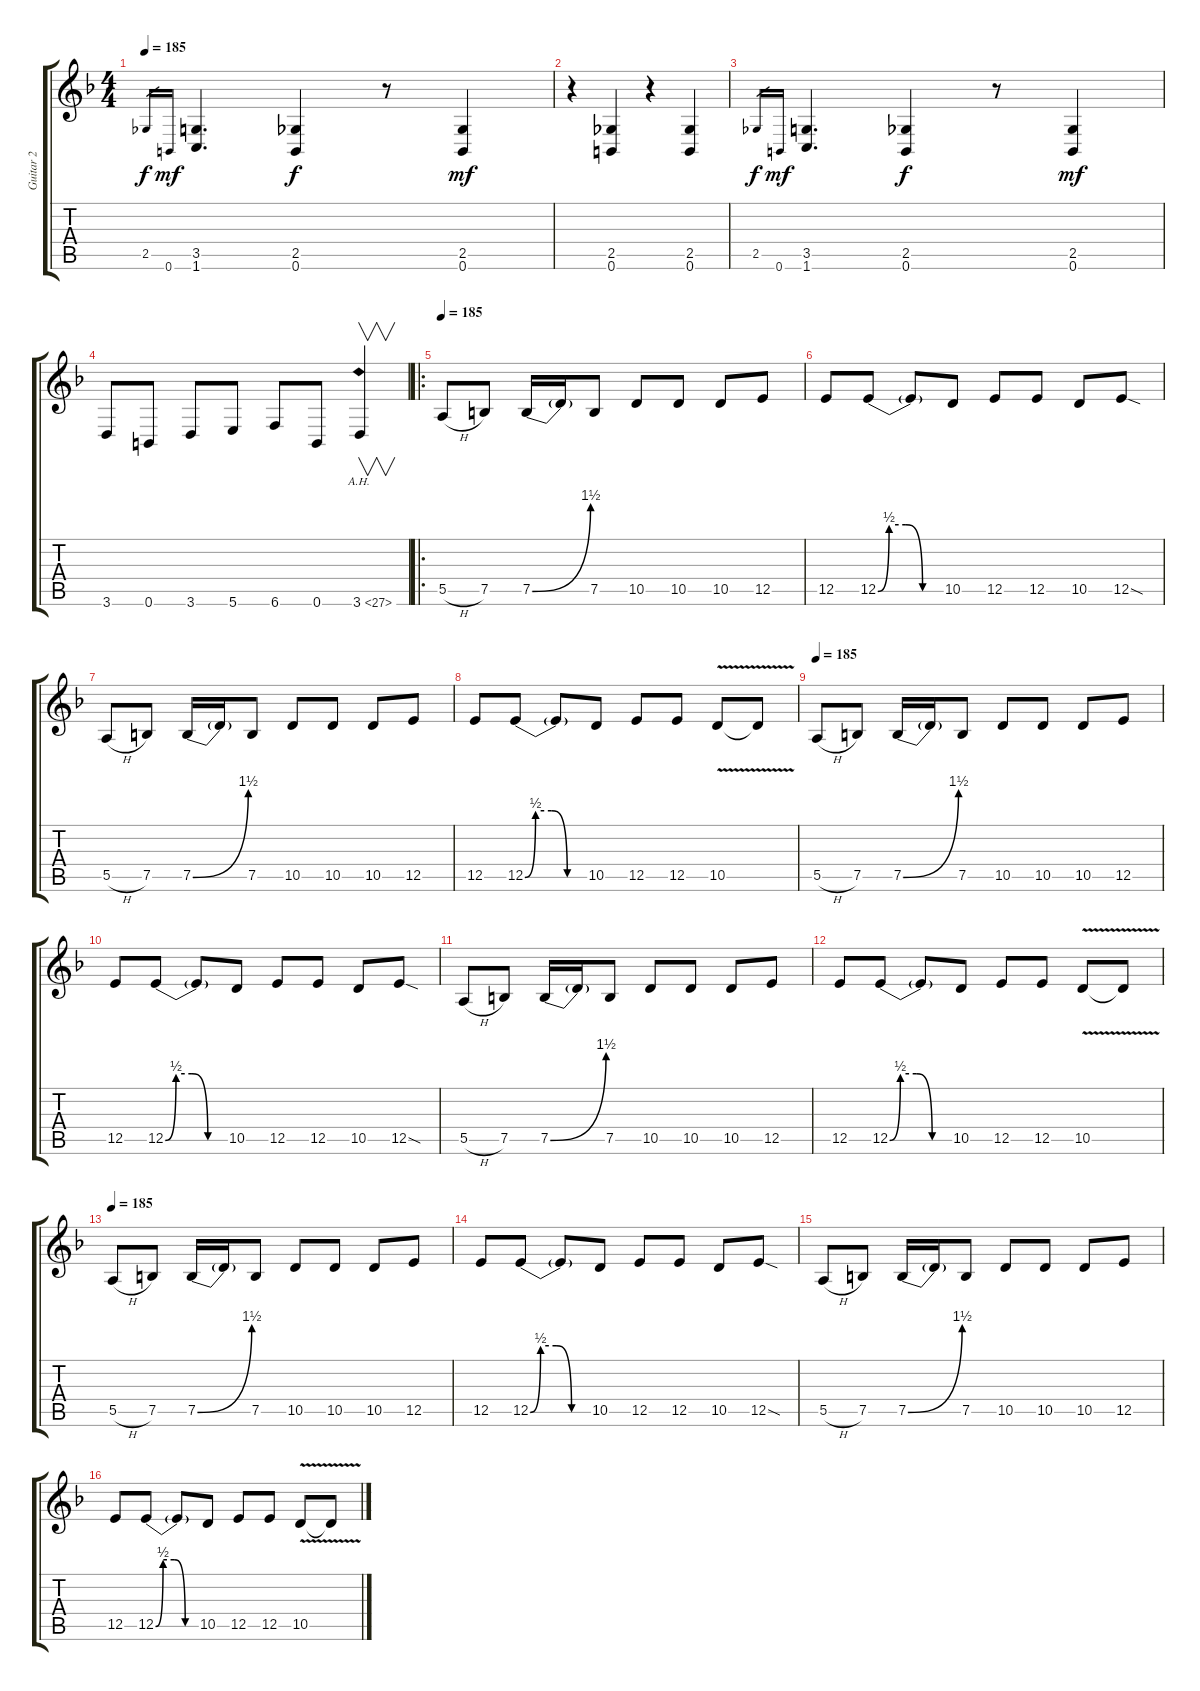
\track ("Guitar 2" "Guitar 2") {instrument distortionguitar}
\staff {score tabs}
\tuning (B3 Gb3 D3 A2 E2 B1) {hide}
\ts (4 4)
\tempo 185
\clef g2
\ks f
2.5.16{gr dy f} 0.6.16{gr dy mf} (3.5 1.6).4{d} (2.5 0.6).4{dy f} r.8 (2.5 0.6).4{dy mf} |
r.4 (2.5 0.6).4 r.4 (2.5 0.6).4 |
2.5.16{gr dy f} 0.6.16{gr dy mf} (3.5 1.6).4{d} (2.5 0.6).4{dy f} r.8 (2.5 0.6).4{dy mf} |
3.6.8 0.6.8 3.6.8 5.6.8 6.6.8 0.6.8 3.6{ah 24}.4{v} |
\ro
\tempo 185
5.5{h}.8 7.5.8 7.5{be (bend 0 0 60 6)}.16 7.5{t}.16 7.5.8 10.5.8 10.5.8 10.5.8 12.5.8 |
12.5.8 12.5{be (custom 0 0 10 2 25 2 40 0 60 0)}.8 12.5{t}.8 10.5.8 12.5.8 12.5.8 10.5.8 12.5{sod}.8 |
5.5{h}.8 7.5.8 7.5{be (bend 0 0 60 6)}.16 7.5{t}.16 7.5.8 10.5.8 10.5.8 10.5.8 12.5.8 |
12.5.8 12.5{be (custom 0 0 10 2 25 2 40 0 60 0)}.8 12.5{t}.8 10.5.8 12.5.8 12.5.8 10.5{v}.8 10.5{v t}.8 |
\tempo 185
5.5{h}.8 7.5.8 7.5{be (bend 0 0 60 6)}.16 7.5{t}.16 7.5.8 10.5.8 10.5.8 10.5.8 12.5.8 |
12.5.8 12.5{be (custom 0 0 10 2 25 2 40 0 60 0)}.8 12.5{t}.8 10.5.8 12.5.8 12.5.8 10.5.8 12.5{sod}.8 |
5.5{h}.8 7.5.8 7.5{be (bend 0 0 60 6)}.16 7.5{t}.16 7.5.8 10.5.8 10.5.8 10.5.8 12.5.8 |
12.5.8 12.5{be (custom 0 0 10 2 25 2 40 0 60 0)}.8 12.5{t}.8 10.5.8 12.5.8 12.5.8 10.5{v}.8 10.5{v t}.8 |
\tempo 185
5.5{h}.8 7.5.8 7.5{be (bend 0 0 60 6)}.16 7.5{t}.16 7.5.8 10.5.8 10.5.8 10.5.8 12.5.8 |
12.5.8 12.5{be (custom 0 0 10 2 25 2 40 0 60 0)}.8 12.5{t}.8 10.5.8 12.5.8 12.5.8 10.5.8 12.5{sod}.8 |
5.5{h}.8 7.5.8 7.5{be (bend 0 0 60 6)}.16 7.5{t}.16 7.5.8 10.5.8 10.5.8 10.5.8 12.5.8 |
12.5.8 12.5{be (custom 0 0 10 2 25 2 40 0 60 0)}.8 12.5{t}.8 10.5.8 12.5.8 12.5.8 10.5{v}.8 10.5{v t}.8
